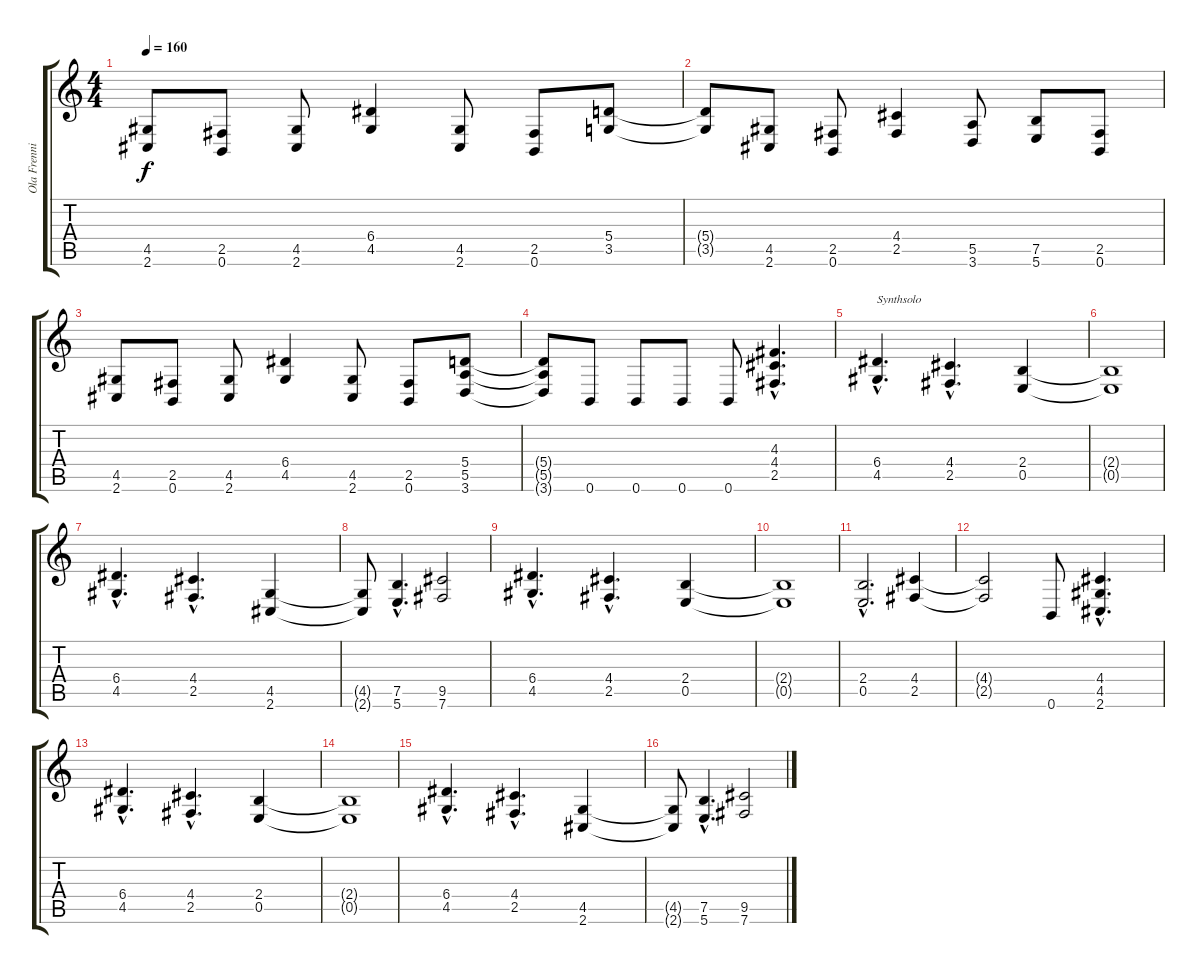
\track ("Ola Frenning" "Ola Frenni") {instrument distortionguitar}
\staff {score tabs}
\tuning (B3 Gb3 D3 A2 E2 B1) {hide}
\ts (4 4)
\tempo 160
\clef g2
\ks c
(4.5 2.6).8{dy f} (2.5 0.6).8 (4.5 2.6).8 (6.4 4.5).4 (4.5 2.6).8 (2.5 0.6).8 (5.4 3.5).8 |
(5.4{t} 3.5{t}).8 (4.5 2.6).8 (2.5 0.6).8 (4.4 2.5).4 (5.5 3.6).8 (7.5 5.6).8 (2.5 0.6).8 |
(4.5 2.6).8 (2.5 0.6).8 (4.5 2.6).8 (6.4 4.5).4 (4.5 2.6).8 (2.5 0.6).8 (5.4 5.5 3.6).8 |
(5.4{t} 5.5{t} 3.6{t}).8 0.6.8 0.6.8 0.6.8 0.6.8 (4.3{hac} 4.4{hac} 2.5{hac}).4{d} |
(6.4{hac} 4.5{hac}).4{d txt "Synthsolo"} (4.4{hac} 2.5{hac}).4{d} (2.4 0.5).4 |
(2.4{t} 0.5{t}).1 |
(6.4{hac} 4.5{hac}).4{d} (4.4{hac} 2.5{hac}).4{d} (4.5 2.6).4 |
(4.5{t} 2.6{t}).8 (7.5{hac} 5.6{hac}).4{d} (9.5 7.6).2 |
(6.4{hac} 4.5{hac}).4{d} (4.4{hac} 2.5{hac}).4{d} (2.4 0.5).4 |
(2.4{t} 0.5{t}).1 |
(2.4{hac} 0.5{hac}).2{d} (4.4 2.5).4 |
(4.4{t} 2.5{t}).2 0.6.8 (4.4{hac} 4.5{hac} 2.6{hac}).4{d} |
(6.4{hac} 4.5{hac}).4{d} (4.4{hac} 2.5{hac}).4{d} (2.4 0.5).4 |
(2.4{t} 0.5{t}).1 |
(6.4{hac} 4.5{hac}).4{d} (4.4{hac} 2.5{hac}).4{d} (4.5 2.6).4 |
(4.5{t} 2.6{t}).8 (7.5{hac} 5.6{hac}).4{d} (9.5 7.6).2
